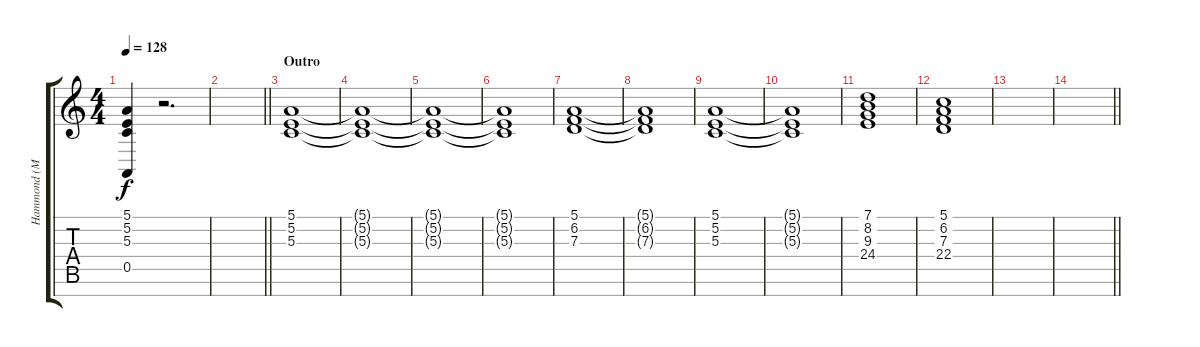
\track ("Hammond (Mick)" "Hammond (M") {instrument drawbarorgan}
\staff {score tabs}
\tuning (E4 B3 G3 D3 A2 E2 B1) {hide}
\ts (4 4)
\tempo 128
\clef g2
\ks c
(5.1 5.2 5.3 0.5).4{dy f} r.2{d} |
\barLineRight lightlight
|
\section ("" "Outro")
(5.1 5.2 5.3).1 |
(5.1{t} 5.2{t} 5.3{t}).1 |
(5.1{t} 5.2{t} 5.3{t}).1 |
(5.1{t} 5.2{t} 5.3{t}).1 |
(5.1 6.2 7.3).1 |
(5.1{t} 6.2{t} 7.3{t}).1 |
(5.1 5.2 5.3).1 |
(5.1{t} 5.2{t} 5.3{t}).1 |
(7.1 8.2 9.3 24.4).1 |
(5.1 6.2 7.3 22.4).1 |
|
\barLineRight lightlight
